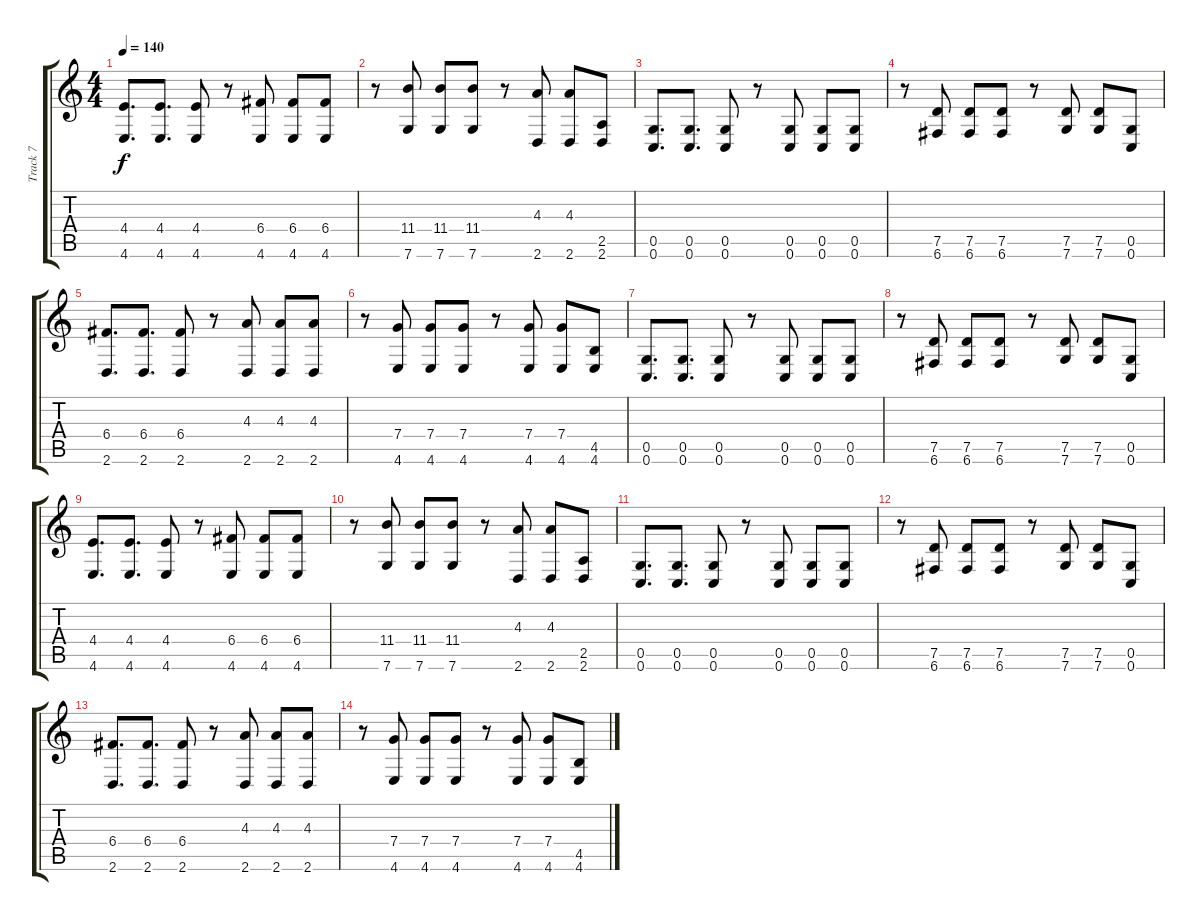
\track ("Track 7" "Track 7") {instrument overdrivenguitar}
\staff {score tabs}
\tuning (D4 A3 F3 C3 G2 C2) {hide}
\ts (4 4)
\tempo 140
\clef g2
\ks c
(4.4 4.6).8{d dy f} (4.4 4.6).8{d} (4.4 4.6).8 r.8 (6.4 4.6).8 (6.4 4.6).8 (6.4 4.6).8 |
r.8 (11.4 7.6).8 (11.4 7.6).8 (11.4 7.6).8 r.8 (4.3 2.6).8 (4.3 2.6).8 (2.5 2.6).8 |
(0.5 0.6).8{d} (0.5 0.6).8{d} (0.5 0.6).8 r.8 (0.5 0.6).8 (0.5 0.6).8 (0.5 0.6).8 |
r.8 (7.5 6.6).8 (7.5 6.6).8 (7.5 6.6).8 r.8 (7.5 7.6).8 (7.5 7.6).8 (0.5 0.6).8 |
(6.4 2.6).8{d} (6.4 2.6).8{d} (6.4 2.6).8 r.8 (4.3 2.6).8 (4.3 2.6).8 (4.3 2.6).8 |
r.8 (7.4 4.6).8 (7.4 4.6).8 (7.4 4.6).8 r.8 (7.4 4.6).8 (7.4 4.6).8 (4.5 4.6).8 |
(0.5 0.6).8{d} (0.5 0.6).8{d} (0.5 0.6).8 r.8 (0.5 0.6).8 (0.5 0.6).8 (0.5 0.6).8 |
r.8 (7.5 6.6).8 (7.5 6.6).8 (7.5 6.6).8 r.8 (7.5 7.6).8 (7.5 7.6).8 (0.5 0.6).8 |
(4.4 4.6).8{d} (4.4 4.6).8{d} (4.4 4.6).8 r.8 (6.4 4.6).8 (6.4 4.6).8 (6.4 4.6).8 |
r.8 (11.4 7.6).8 (11.4 7.6).8 (11.4 7.6).8 r.8 (4.3 2.6).8 (4.3 2.6).8 (2.5 2.6).8 |
(0.5 0.6).8{d} (0.5 0.6).8{d} (0.5 0.6).8 r.8 (0.5 0.6).8 (0.5 0.6).8 (0.5 0.6).8 |
r.8 (7.5 6.6).8 (7.5 6.6).8 (7.5 6.6).8 r.8 (7.5 7.6).8 (7.5 7.6).8 (0.5 0.6).8 |
(6.4 2.6).8{d} (6.4 2.6).8{d} (6.4 2.6).8 r.8 (4.3 2.6).8 (4.3 2.6).8 (4.3 2.6).8 |
r.8 (7.4 4.6).8 (7.4 4.6).8 (7.4 4.6).8 r.8 (7.4 4.6).8 (7.4 4.6).8 (4.5 4.6).8
